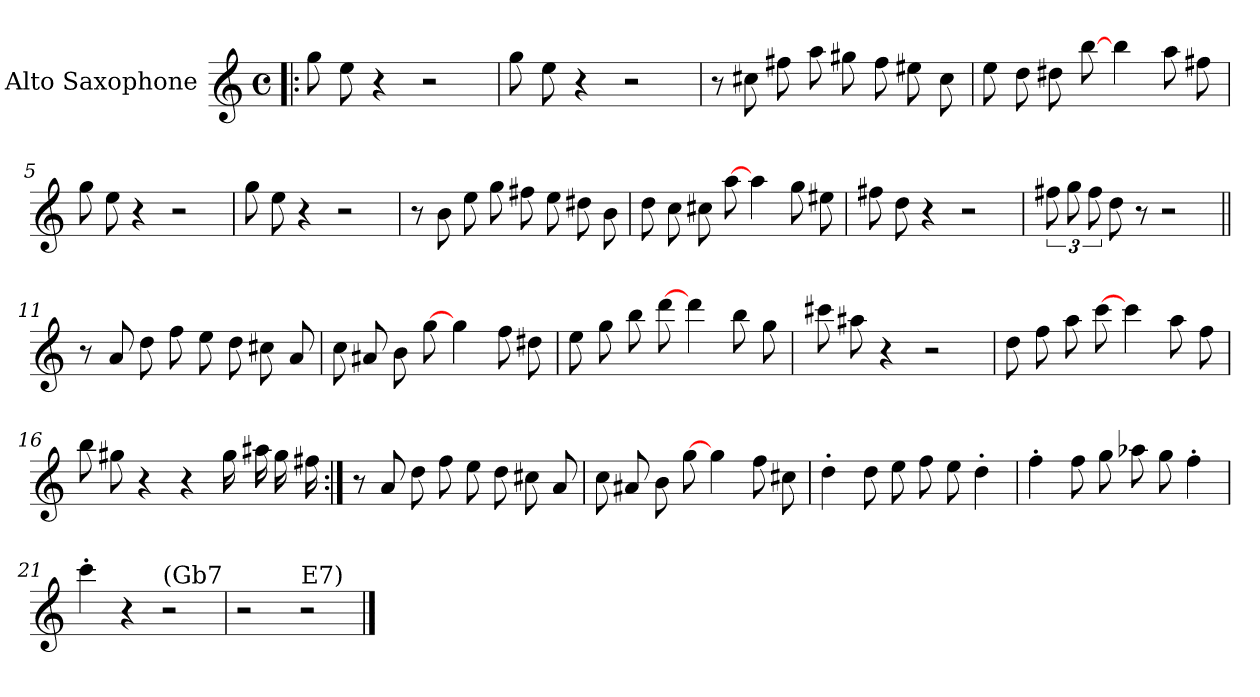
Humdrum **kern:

**kern
*part1
*staff1
*I"Alto Saxophone
*I'A. Sax.
*clefG2
*ITrd5c9
*k[b-e-a-]
*E-:
*M4/4
*met(c)
=1!|:
8b-L
8g
4r
2r
=2
8b-L
8g
4r
2r
=3
8r
8e
8aL
8cc
8bL
8a
8g#
8e
=4
8gL
8f
8f#
[8dd
4dd
8ccL
8a
=5
8b-L
8g
4r
2r
=6
8b-L
8g
4r
2r
=7
8r
8d
8gL
8b-
8aL
8g
8f#
8d
=8
8fL
8e-
8e
[8cc
4cc
8b-L
8g#
=9
8aL
8f
4r
2r
=10
12aL
12b-
12a
8fL
8r
2r
=11||
8r
8c
8fL
8a-
8gL
8f
8e
8c
=12
8e-L
8c#
8d
[8b-
4b-
8a-L
8f#
=13
8gL
8b-
8dd
[8ff
4ff
8ddL
8b-
=14
8eeL
8cc#
4r
2r
=15
8fL
8a-
8cc
[8ee-
4ee-
8ccL
8a-
=16
8ddL
8b
4r
4r
16bLL
16cc#
16b
16a
=17:|!
8r
8c
8fL
8a-
8gL
8f
8e
8c
=18
8e-L
8c#
8d
[8b-
4b-
8a-L
8e
=19
4f'
8fL
8g
8a-L
8g
4f'
=20
4a-'
8a-L
8b-
8cc-L
8b-
4a-'
=21
4ee-'
4r
!LO:TX:a:t=(Gb7
2r
=22
2r
!LO:TX:a:t=E7)
2r
==
*-
